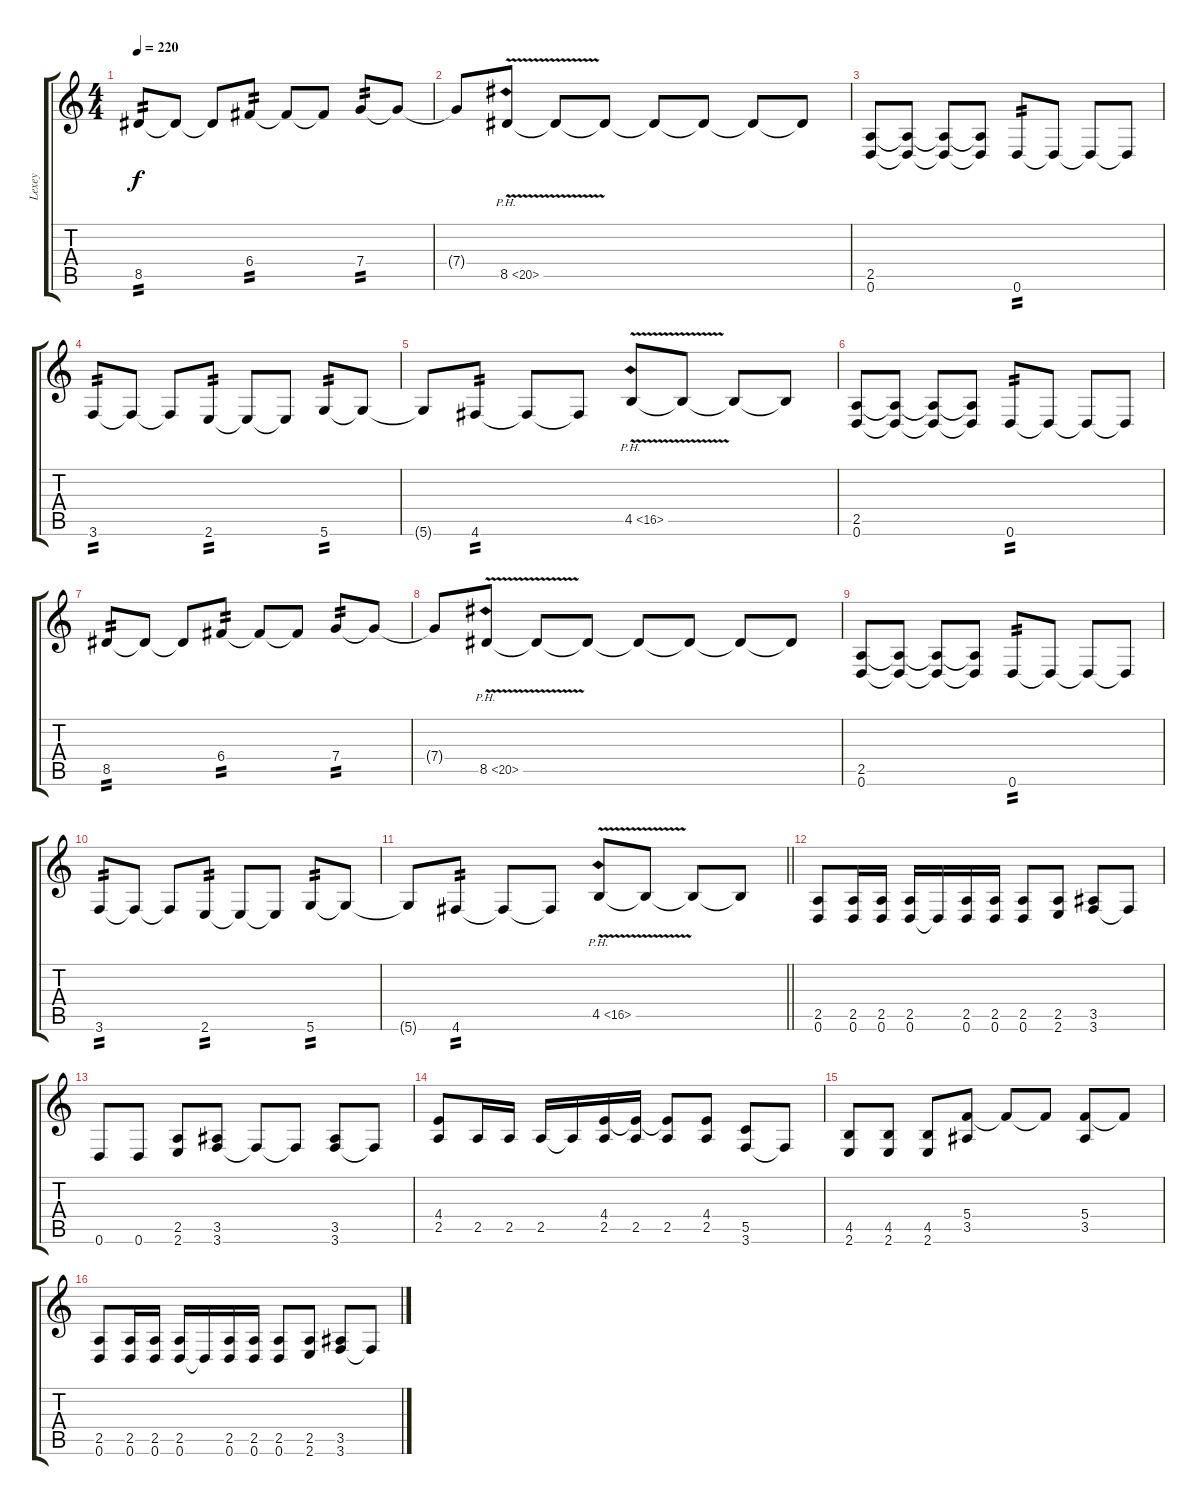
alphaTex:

\track ("Lexey" "Lexey") {instrument distortionguitar}
\staff {score tabs}
\tuning (D4 A3 F3 C3 G2 D2) {hide}
\ts (4 4)
\tempo 220
\clef g2
\ks c
8.5.8{tp 2 dy f} 8.5{t}.8 8.5{t}.8 6.4.8{tp 2} 6.4{t}.8 6.4{t}.8 7.4.8{tp 2} 7.4{t}.8 |
7.4{t}.8 8.5{ph 12 v}.8 8.5{t}.8 8.5{t}.8 8.5{t}.8 8.5{t}.8 8.5{t}.8 8.5{t}.8 |
(2.5 0.6).8 (2.5{t} 0.6{t}).8 (2.5{t} 0.6{t}).8 (2.5{t} 0.6{t}).8 0.6.8{tp 2} 0.6{t}.8 0.6{t}.8 0.6{t}.8 |
3.6.8{tp 2} 3.6{t}.8 3.6{t}.8 2.6.8{tp 2} 2.6{t}.8 2.6{t}.8 5.6.8{tp 2} 5.6{t}.8 |
5.6{t}.8 4.6.8{tp 2} 4.6{t}.8 4.6{t}.8 4.5{ph 12 v}.8 4.5{t}.8 4.5{t}.8 4.5{t}.8 |
(2.5 0.6).8 (2.5{t} 0.6{t}).8 (2.5{t} 0.6{t}).8 (2.5{t} 0.6{t}).8 0.6.8{tp 2} 0.6{t}.8 0.6{t}.8 0.6{t}.8 |
8.5.8{tp 2} 8.5{t}.8 8.5{t}.8 6.4.8{tp 2} 6.4{t}.8 6.4{t}.8 7.4.8{tp 2} 7.4{t}.8 |
7.4{t}.8 8.5{ph 12 v}.8 8.5{t}.8 8.5{t}.8 8.5{t}.8 8.5{t}.8 8.5{t}.8 8.5{t}.8 |
(2.5 0.6).8 (2.5{t} 0.6{t}).8 (2.5{t} 0.6{t}).8 (2.5{t} 0.6{t}).8 0.6.8{tp 2} 0.6{t}.8 0.6{t}.8 0.6{t}.8 |
3.6.8{tp 2} 3.6{t}.8 3.6{t}.8 2.6.8{tp 2} 2.6{t}.8 2.6{t}.8 5.6.8{tp 2} 5.6{t}.8 |
\barLineRight lightlight
5.6{t}.8 4.6.8{tp 2} 4.6{t}.8 4.6{t}.8 4.5{ph 12 v}.8 4.5{t}.8 4.5{t}.8 4.5{t}.8 |
(2.5 0.6).8 (2.5 0.6).16 (2.5 0.6).16 (2.5 0.6).16 0.6{t}.16 (2.5 0.6).16 (2.5 0.6).16 (2.5 0.6).8 (2.5 2.6).8 (3.5 3.6).8 3.6{t}.8 |
0.6.8 0.6.8 (2.5 2.6).8 (3.5 3.6).8 3.6{t}.8 3.6{t}.8 (3.5 3.6).8 3.6{t}.8 |
(4.4 2.5).8 2.5.16 2.5.16 2.5.16 2.5{t}.16 (4.4 2.5).16 (4.4{t} 2.5).16 (4.4{t} 2.5).8 (4.4 2.5).8 (5.5 3.6).8 3.6{t}.8 |
(4.5 2.6).8 (4.5 2.6).8 (4.5 2.6).8 (5.4 3.5).8 5.4{t}.8 5.4{t}.8 (5.4 3.5).8 5.4{t}.8 |
(2.5 0.6).8 (2.5 0.6).16 (2.5 0.6).16 (2.5 0.6).16 0.6{t}.16 (2.5 0.6).16 (2.5 0.6).16 (2.5 0.6).8 (2.5 2.6).8 (3.5 3.6).8 3.6{t}.8
